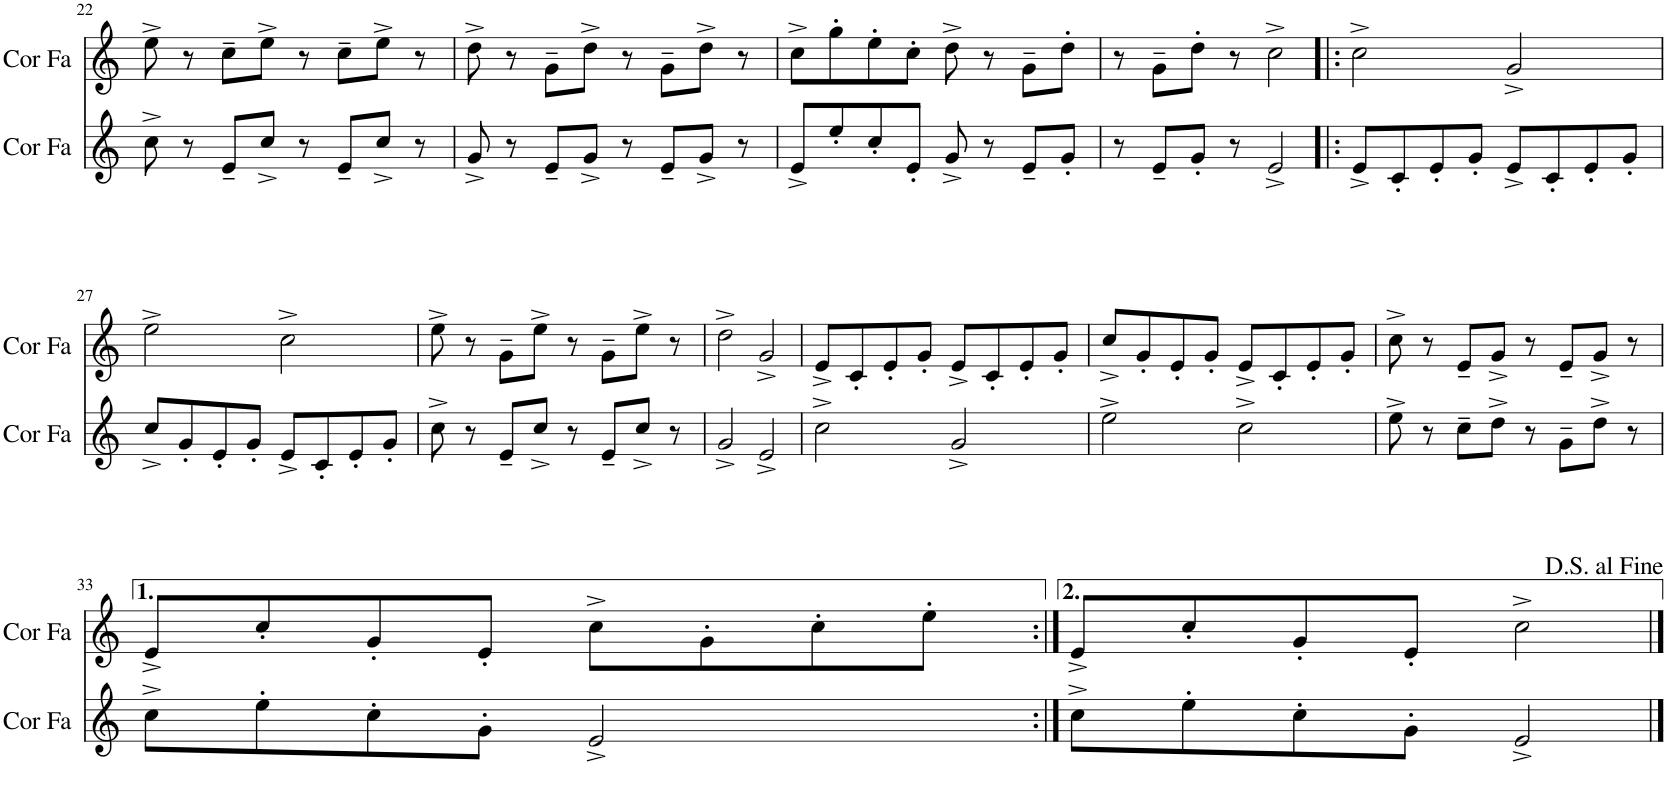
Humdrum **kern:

**kern	**kern
*part2	*part1
*staff2	*staff1
*I"Cor en Fa	*I"Cor en Fa
*I'Cor Fa	*I'Cor Fa
!!LO:PB:g=z
*clefG2	*clefG2
*Trd4c7	*Trd4c7
*k[]	*k[]
*M4/4	*M4/4
=22	=22
8cc^\	8ee^\
8r	8r
8e~/L	8cc~\L
8cc^/J	8ee^\J
8r	8r
8e~/L	8cc~\L
8cc^/J	8ee^\J
8r	8r
=23	=23
8g^/	8dd^\
8r	8r
8e~/L	8g~\L
8g^/J	8dd^\J
8r	8r
8e~/L	8g~\L
8g^/J	8dd^\J
8r	8r
=24	=24
8e^/L	8cc^\L
8ee'/	8gg'\
8cc'/	8ee'\
8e'/J	8cc'\J
8g^/	8dd^\
8r	8r
8e~/L	8g~\L
8g'/J	8dd'\J
=25	=25
8r	8r
8e~/L	8g~\L
8g'/J	8dd'\J
8r	8r
2e^/	2cc^\
=26!|:	=26!|:
8e^/L	2cc^\
8c'/	.
8e'/	.
8g'/J	.
8e^/L	2g^/
8c'/	.
8e'/	.
8g'/J	.
!!LO:LB:g=z
=27	=27
8cc^/L	2ee^\
8g'/	.
8e'/	.
8g'/J	.
8e^/L	2cc^\
8c'/	.
8e'/	.
8g'/J	.
=28	=28
8cc^\	8ee^\
8r	8r
8e~/L	8g~\L
8cc^/J	8ee^\J
8r	8r
8e~/L	8g~\L
8cc^/J	8ee^\J
8r	8r
=29	=29
2g^/	2dd^\
2e^/	2g^/
=30	=30
2cc^\	8e^/L
.	8c'/
.	8e'/
.	8g'/J
2g^/	8e^/L
.	8c'/
.	8e'/
.	8g'/J
=31	=31
2ee^\	8cc^/L
.	8g'/
.	8e'/
.	8g'/J
2cc^\	8e^/L
.	8c'/
.	8e'/
.	8g'/J
=32	=32
8ee^\	8cc^\
8r	8r
8cc~\L	8e~/L
8dd^\J	8g^/J
8r	8r
8g~\L	8e~/L
8dd^\J	8g^/J
8r	8r
!!LO:LB:g=z
=33	=33
8cc^\L	8e^/L
8ee'\	8cc'/
8cc'\	8g'/
8g'\J	8e'/J
2e^/	8cc^\L
.	8g'\
.	8cc'\
.	8ee'\J
=34:|!	=34:|!
8cc^\L	8e^/L
8ee'\	8cc'/
8cc'\	8g'/
8g'\J	8e'/J
2e^/	2cc^\
==	==
*-	*-
